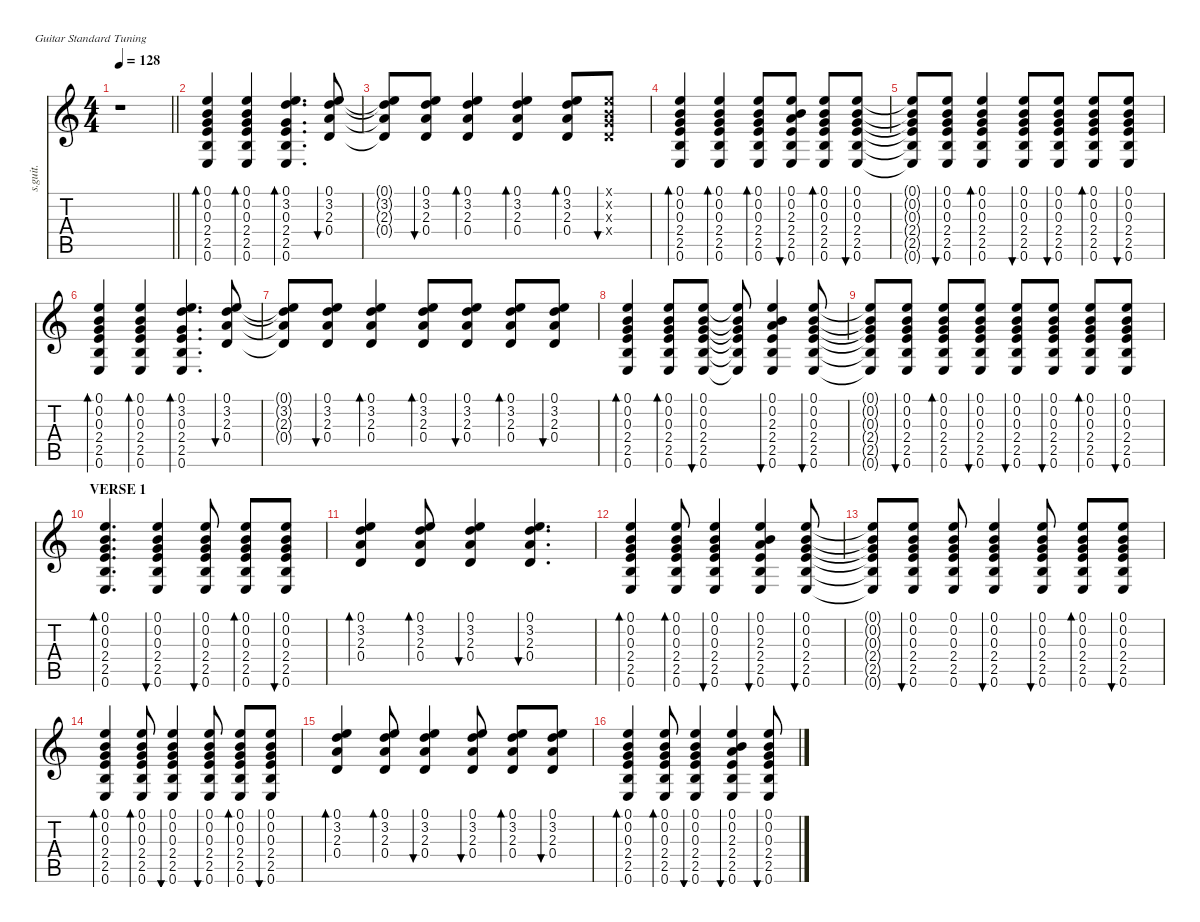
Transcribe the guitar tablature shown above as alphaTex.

\defaultSystemsLayout 4
\hideDynamics
\bracketExtendMode nobrackets
\otherSystemsTrackNameOrientation horizontal
\track ("Gtr.3 Ac." "s.guit.") {defaultSystemsLayout 4 instrument acousticguitarsteel}
\staff {score tabs}
\tuning (E4 B3 G3 D3 A2 E2)
\ts (4 4)
\tempo 128
\clef g2
\barLineRight lightlight
\ks c
r.1{dy f instrument acousticguitarsteel beam Down} |
(0.1 0.2 0.3 2.4 2.5 0.6).4{bd 60 beam Up} (0.1 0.2 0.3 2.4 2.5 0.6).4{bd 30 beam Up} (0.1 3.2 0.3 2.4 2.5 0.6).4{d bd 30 beam Up} (0.1 3.2 2.3 0.4).8{bu 60 beam Up} |
(0.1{t} 3.2{t} 2.3{t} 0.4{t}).8{beam Up} (0.1 3.2 2.3 0.4).8{bu 30 beam Up} (0.1 3.2 2.3 0.4).4{bd 30 beam Up} (0.1 3.2 2.3 0.4).4{bd 30 beam Up} (0.1 3.2 2.3 0.4).8{bd 30 beam Up} (0.1{x} 0.2{x} 0.3{x} 0.4{x}).8{bu 30 beam Up} |
(0.1 0.2 0.3 2.4 2.5 0.6).4{bd 30 beam Up} (0.1 0.2 0.3 2.4 2.5 0.6).4{bd 60 beam Up} (0.1 0.2 0.3 2.4 2.5 0.6).8{bd 60 beam Up} (0.1 0.2 2.3 2.4 2.5 0.6).8{bu 30 beam Up} (0.1 0.2 0.3 2.4 2.5 0.6).8{bd 30 beam Up} (0.1 0.2 0.3 2.4 2.5 0.6).8{bu 30 beam Up} |
(0.1{t} 0.2{t} 0.3{t} 2.4{t} 2.5{t} 0.6{t}).8{beam Up} (0.1 0.2 0.3 2.4 2.5 0.6).8{bu 30 beam Up} (0.1 0.2 0.3 2.4 2.5 0.6).4{bd 30 beam Up} (0.1 0.2 0.3 2.4 2.5 0.6).8{bu 60 beam Up} (0.1 0.2 0.3 2.4 2.5 0.6).8{bu 30 beam Up} (0.1 0.2 0.3 2.4 2.5 0.6).8{bd 30 beam Up} (0.1 0.2 0.3 2.4 2.5 0.6).8{bu 30 beam Up} |
(0.1 0.2 0.3 2.4 2.5 0.6).4{bd 60 beam Up} (0.1 0.2 0.3 2.4 2.5 0.6).4{bd 30 beam Up} (0.1 3.2 0.3 2.4 2.5 0.6).4{d bd 30 beam Up} (0.1 3.2 2.3 0.4).8{bu 60 beam Up} |
(0.1{t} 3.2{t} 2.3{t} 0.4{t}).8{beam Up} (0.1 3.2 2.3 0.4).8{bu 30 beam Up} (0.1 3.2 2.3 0.4).4{bd 30 beam Up} (0.1 3.2 2.3 0.4).8{bd 30 beam Up} (0.1 3.2 2.3 0.4).8{bu 30 beam Up} (0.1 3.2 2.3 0.4).8{bd 30 beam Up} (0.1 3.2 2.3 0.4).8{bu 30 beam Up} |
(0.1 0.2 0.3 2.4 2.5 0.6).4{bd 30 beam Up} (0.1 0.2 0.3 2.4 2.5 0.6).8{bd 60 beam Up} (0.1 0.2 0.3 2.4 2.5 0.6).8{bu 30 beam Up} (0.1{t} 0.2{t} 0.3{t} 2.4{t} 2.5{t} 0.6{t}).8{beam Up} (0.1 0.2 2.3 2.4 2.5 0.6).4{bu 30 beam Up} (0.1 0.2 0.3 2.4 2.5 0.6).8{bu 30 beam Up} |
(0.1{t} 0.2{t} 0.3{t} 2.4{t} 2.5{t} 0.6{t}).8{beam Up} (0.1 0.2 0.3 2.4 2.5 0.6).8{bu 30 beam Up} (0.1 0.2 0.3 2.4 2.5 0.6).8{bd 30 beam Up} (0.1 0.2 0.3 2.4 2.5 0.6).8{bu 30 beam Up} (0.1 0.2 0.3 2.4 2.5 0.6).8{bu 60 beam Up} (0.1 0.2 0.3 2.4 2.5 0.6).8{bu 30 beam Up} (0.1 0.2 0.3 2.4 2.5 0.6).8{bd 30 beam Up} (0.1 0.2 0.3 2.4 2.5 0.6).8{bu 30 beam Up} |
\section ("" "VERSE 1")
\tempo (127 hide)
(0.1 0.2 0.3 2.4 2.5 0.6).4{d bd 60 beam Up} (0.1 0.2 0.3 2.4 2.5 0.6).4{bu 30 beam Up} (0.1 0.2 0.3 2.4 2.5 0.6).8{bu 60 beam Up} (0.1 0.2 0.3 2.4 2.5 0.6).8{bd 30 beam Up} (0.1 0.2 0.3 2.4 2.5 0.6).8{bu 30 beam Up} |
(0.1 3.2 2.3 0.4).4{bd 30 beam Up} (0.1 3.2 2.3 0.4).8{bd 60 beam Up} (0.1 3.2 2.3 0.4).4{bu 60 beam Up} (0.1 3.2 2.3 0.4).4{d bu 60 beam Up} |
(0.1 0.2 0.3 2.4 2.5 0.6).4{bd 60 beam Up} (0.1 0.2 0.3 2.4 2.5 0.6).8{bd 30 beam Up} (0.1 0.2 0.3 2.4 2.5 0.6).4{bu 30 beam Up} (0.1 0.2 2.3 2.4 2.5 0.6).4{bu 60 beam Up} (0.1 0.2 0.3 2.4 2.5 0.6).8{bu 60 beam Up} |
(0.1{t} 0.2{t} 0.3{t} 2.4{t} 2.5{t} 0.6{t}).8{beam Up} (0.1 0.2 0.3 2.4 2.5 0.6).8{bu 30 beam Up} (0.1 0.2 0.3 2.4 2.5 0.6).8{beam Up} (0.1 0.2 0.3 2.4 2.5 0.6).4{bu 30 beam Up} (0.1 0.2 0.3 2.4 2.5 0.6).8{bu 60 beam Up} (0.1 0.2 0.3 2.4 2.5 0.6).8{bd 30 beam Up} (0.1 0.2 0.3 2.4 2.5 0.6).8{bu 30 beam Up} |
(0.1 0.2 0.3 2.4 2.5 0.6).4{bd 60 beam Up} (0.1 0.2 0.3 2.4 2.5 0.6).8{bd 60 beam Up} (0.1 0.2 0.3 2.4 2.5 0.6).4{bu 30 beam Up} (0.1 0.2 0.3 2.4 2.5 0.6).8{bu 60 beam Up} (0.1 0.2 0.3 2.4 2.5 0.6).8{bd 30 beam Up} (0.1 0.2 0.3 2.4 2.5 0.6).8{bu 30 beam Up} |
(0.1 3.2 2.3 0.4).4{bd 30 beam Up} (0.1 3.2 2.3 0.4).8{bd 60 beam Up} (0.1 3.2 2.3 0.4).4{bu 60 beam Up} (0.1 3.2 2.3 0.4).8{bu 60 beam Up} (0.1 3.2 2.3 0.4).8{bd 30 beam Up} (0.1 3.2 2.3 0.4).8{bu 30 beam Up} |
(0.1 0.2 0.3 2.4 2.5 0.6).4{bd 60 beam Up} (0.1 0.2 0.3 2.4 2.5 0.6).8{bd 30 beam Up} (0.1 0.2 0.3 2.4 2.5 0.6).4{bu 30 beam Up} (0.1 0.2 2.3 2.4 2.5 0.6).4{bu 60 beam Up} (0.1 0.2 0.3 2.4 2.5 0.6).8{bu 60 beam Up}
